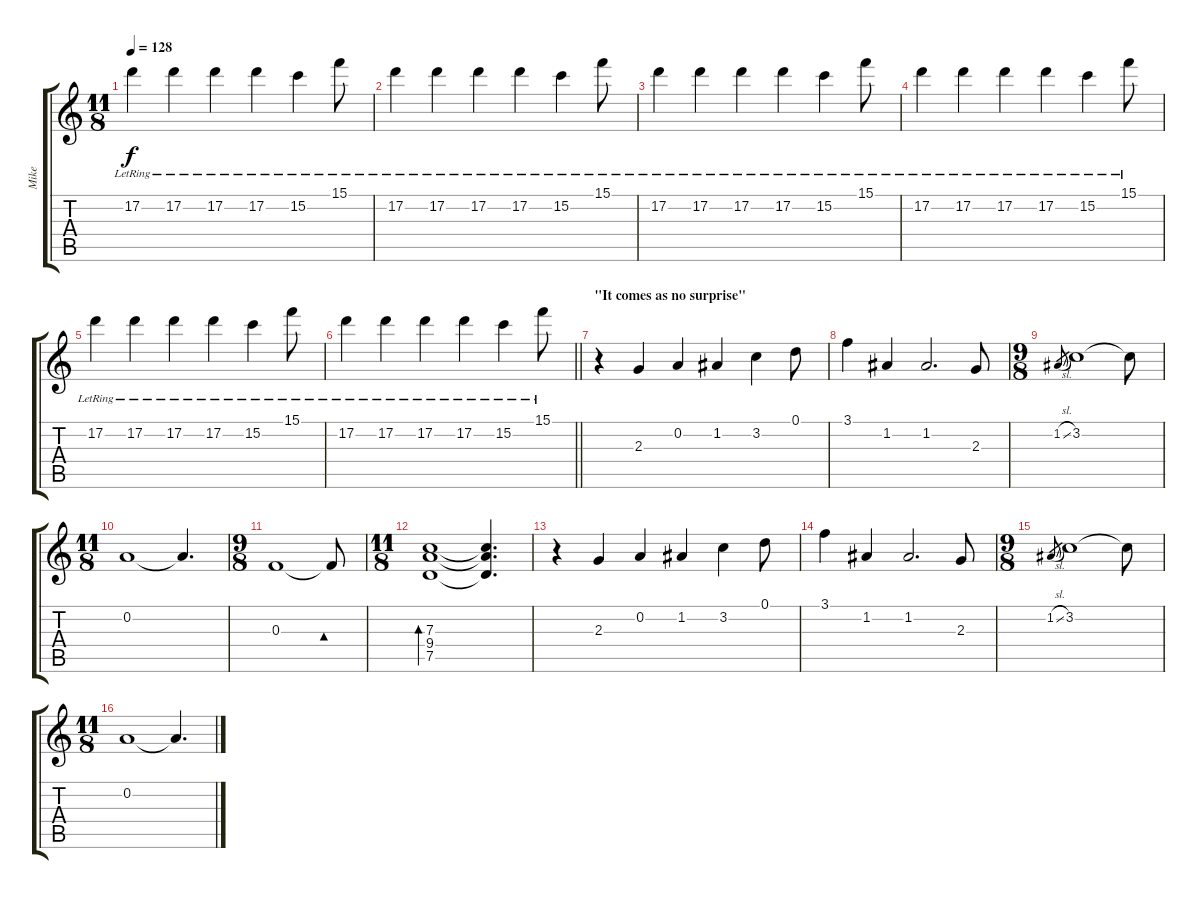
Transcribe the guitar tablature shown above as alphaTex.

\track ("Mike" "Mike") {instrument electricguitarclean}
\staff {score tabs}
\tuning (D4 A3 F3 C3 G2 C2) {hide}
\ts (11 8)
\tempo 128
\clef g2
\ks c
17.2{lr}.4{dy f} 17.2{lr}.4 17.2{lr}.4 17.2{lr}.4 15.2{lr}.4 15.1{lr}.8 |
17.2{lr}.4 17.2{lr}.4 17.2{lr}.4 17.2{lr}.4 15.2{lr}.4 15.1{lr}.8 |
17.2{lr}.4 17.2{lr}.4 17.2{lr}.4 17.2{lr}.4 15.2{lr}.4 15.1{lr}.8 |
17.2{lr}.4 17.2{lr}.4 17.2{lr}.4 17.2{lr}.4 15.2{lr}.4 15.1{lr}.8 |
17.2{lr}.4 17.2{lr}.4 17.2{lr}.4 17.2{lr}.4 15.2{lr}.4 15.1{lr}.8 |
\barLineRight lightlight
17.2{lr}.4 17.2{lr}.4 17.2{lr}.4 17.2{lr}.4 15.2{lr}.4 15.1{lr}.8 |
\section ("" "\"It comes as no surprise\"")
r.4{volume 12 instrument electricguitarclean} 2.3.4 0.2.4 1.2.4 3.2.4 0.1.8 |
3.1.4 1.2.4 1.2.2{d} 2.3.8 |
\ts (9 8)
1.2{sl}.8{gr} 3.2.1 3.2{t}.8 |
\ts (11 8)
0.2.1 0.2{t}.4{d} |
\ts (9 8)
0.3.1 0.3{t}.8{bd 60} |
\ts (11 8)
(7.3 9.4 7.5).1{bd 240} (7.3{t} 9.4{t} 7.5{t}).4{d} |
r.4 2.3.4 0.2.4 1.2.4 3.2.4 0.1.8 |
3.1.4 1.2.4 1.2.2{d} 2.3.8 |
\ts (9 8)
1.2{sl}.8{gr} 3.2.1 3.2{t}.8 |
\ts (11 8)
0.2.1 0.2{t}.4{d}
